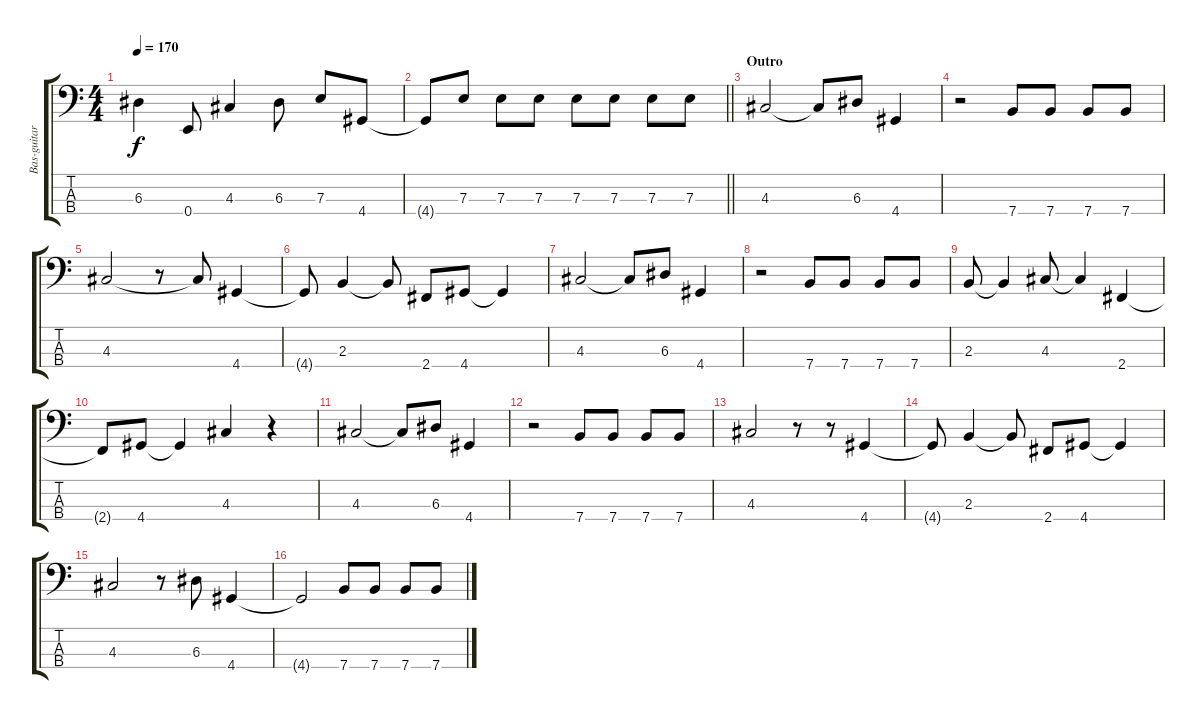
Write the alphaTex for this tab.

\track ("Bas-guitar" "Bas-guitar") {instrument electricbassfinger}
\staff {score tabs}
\tuning (G2 D2 A1 E1) {hide}
\ts (4 4)
\tempo 170
\clef f4
\ks c
6.3.4{dy f} 0.4.8 4.3.4 6.3.8 7.3.8 4.4.8 |
\barLineRight lightlight
4.4{t}.8 7.3.8 7.3.8 7.3.8 7.3.8 7.3.8 7.3.8 7.3.8 |
\section ("" "Outro")
4.3.2 4.3{t}.8 6.3.8 4.4.4 |
r.2 7.4.8 7.4.8 7.4.8 7.4.8 |
4.3.2 r.8 4.3{t}.8 4.4.4 |
4.4{t}.8 2.3.4 2.3{t}.8 2.4.8 4.4.8 4.4{t}.4 |
4.3.2 4.3{t}.8 6.3.8 4.4.4 |
r.2 7.4.8 7.4.8 7.4.8 7.4.8 |
2.3.8 2.3{t}.4 4.3.8 4.3{t}.4 2.4.4 |
2.4{t}.8 4.4.8 4.4{t}.4 4.3.4 r.4 |
4.3.2 4.3{t}.8 6.3.8 4.4.4 |
r.2 7.4.8 7.4.8 7.4.8 7.4.8 |
4.3.2 r.8 r.8 4.4.4 |
4.4{t}.8 2.3.4 2.3{t}.8 2.4.8 4.4.8 4.4{t}.4 |
4.3.2 r.8 6.3.8 4.4.4 |
4.4{t}.2 7.4.8 7.4.8 7.4.8 7.4.8
